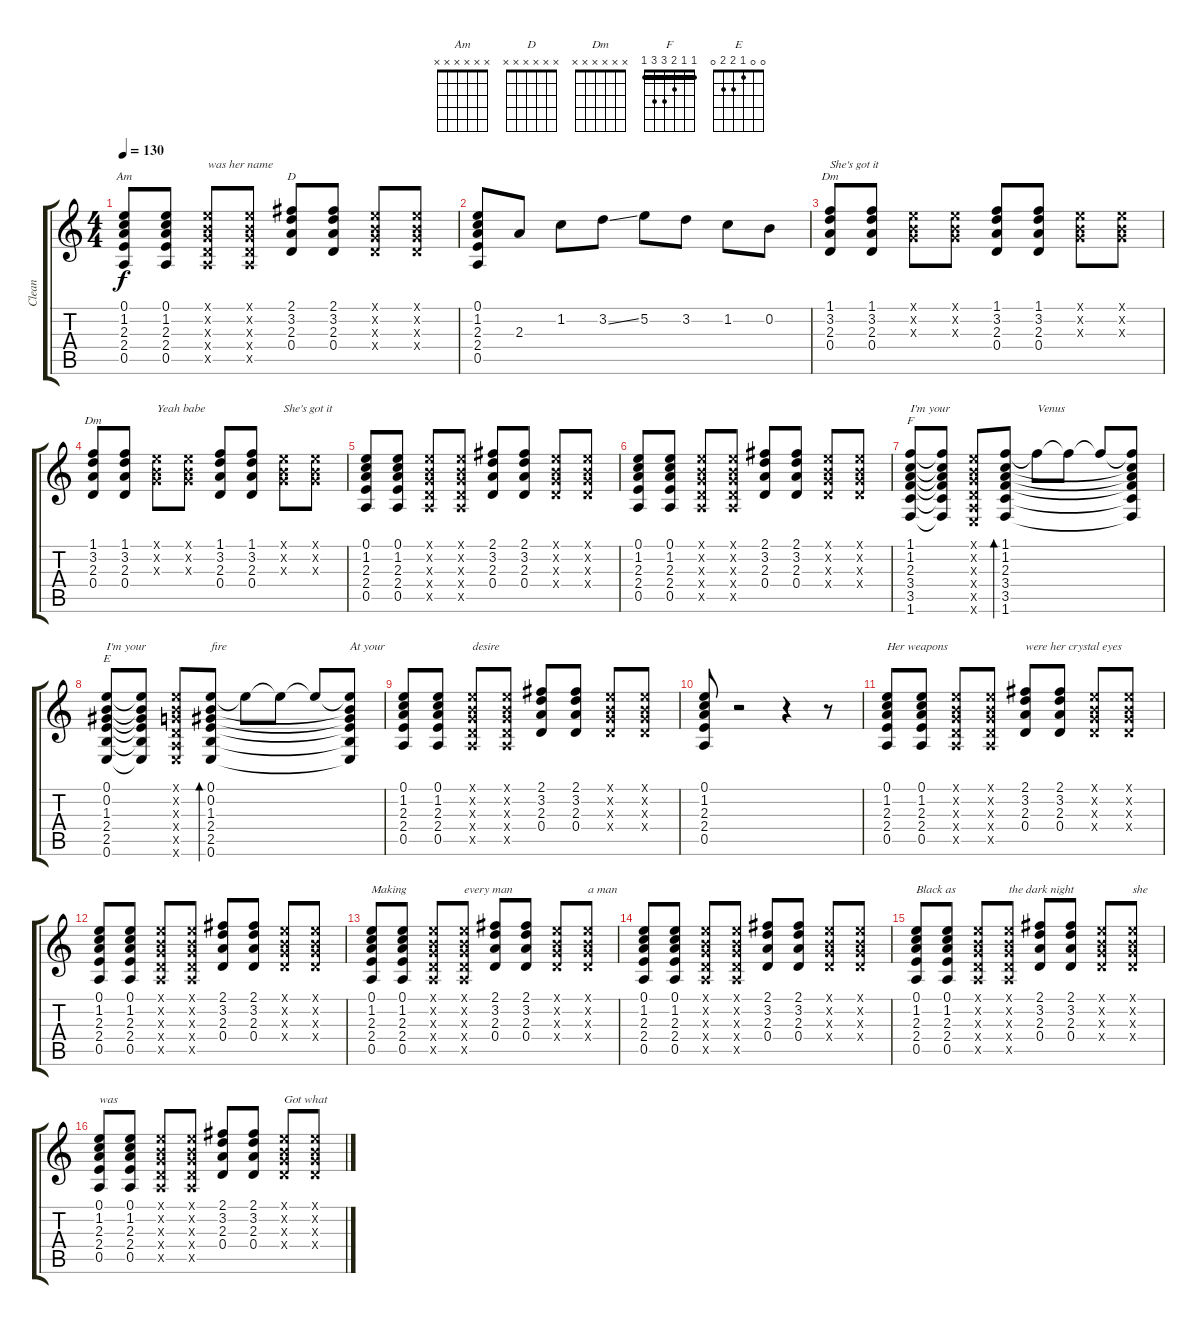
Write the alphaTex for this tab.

\track ("Clean" "Clean") {instrument electricguitarclean}
\staff {score tabs}
\tuning (E4 B3 G3 D3 A2 E2) {hide}
\chord ("Am" x x x x x x)
\chord ("D" x x x x x x)
\chord ("Dm" 1 3 2 0 x x)
\chord ("Dm" x x x x x x)
\chord ("F" 1 1 2 3 3 1) {barre 1}
\chord ("E" 0 0 1 2 2 0)
\ts (4 4)
\tempo 130
\clef g2
\ks c
(0.1 1.2 2.3 2.4 0.5).8{ch "Am" dy f} (0.1 1.2 2.3 2.4 0.5).8 (0.1{x} 0.2{x} 0.3{x} 0.4{x} 0.5{x}).8{txt "was her name"} (0.1{x} 0.2{x} 0.3{x} 0.4{x} 0.5{x}).8 (2.1 3.2 2.3 0.4).8{ch "D"} (2.1 3.2 2.3 0.4).8 (0.1{x} 0.2{x} 0.3{x} 0.4{x}).8 (0.1{x} 0.2{x} 0.3{x} 0.4{x}).8 |
(0.1 1.2 2.3 2.4 0.5).8 2.3.8 1.2.8 3.2{ss}.8 5.2.8 3.2.8 1.2.8 0.2.8 |
(1.1 3.2 2.3 0.4).8{ch "Dm" txt "She's got it"} (1.1 3.2 2.3 0.4).8 (0.1{x} 0.2{x} 0.3{x}).8 (0.1{x} 0.2{x} 0.3{x}).8 (1.1 3.2 2.3 0.4).8 (1.1 3.2 2.3 0.4).8 (0.1{x} 0.2{x} 0.3{x}).8 (0.1{x} 0.2{x} 0.3{x}).8 |
(1.1 3.2 2.3 0.4).8{ch "Dm"} (1.1 3.2 2.3 0.4).8 (0.1{x} 0.2{x} 0.3{x}).8{txt "Yeah babe"} (0.1{x} 0.2{x} 0.3{x}).8 (1.1 3.2 2.3 0.4).8 (1.1 3.2 2.3 0.4).8 (0.1{x} 0.2{x} 0.3{x}).8{txt "She's got it"} (0.1{x} 0.2{x} 0.3{x}).8 |
(0.1 1.2 2.3 2.4 0.5).8 (0.1 1.2 2.3 2.4 0.5).8 (0.1{x} 0.2{x} 0.3{x} 0.4{x} 0.5{x}).8 (0.1{x} 0.2{x} 0.3{x} 0.4{x} 0.5{x}).8 (2.1 3.2 2.3 0.4).8 (2.1 3.2 2.3 0.4).8 (0.1{x} 0.2{x} 0.3{x} 0.4{x}).8 (0.1{x} 0.2{x} 0.3{x} 0.4{x}).8 |
(0.1 1.2 2.3 2.4 0.5).8 (0.1 1.2 2.3 2.4 0.5).8 (0.1{x} 0.2{x} 0.3{x} 0.4{x} 0.5{x}).8 (0.1{x} 0.2{x} 0.3{x} 0.4{x} 0.5{x}).8 (2.1 3.2 2.3 0.4).8 (2.1 3.2 2.3 0.4).8 (0.1{x} 0.2{x} 0.3{x} 0.4{x}).8 (0.1{x} 0.2{x} 0.3{x} 0.4{x}).8 |
(1.1 1.2 2.3 3.4 3.5 1.6).8{ch "F" txt "I'm your"} (1.1{t} 1.2{t} 2.3{t} 3.4{t} 3.5{t} 1.6{t}).8 (0.1{x} 0.2{x} 0.3{x} 0.4{x} 0.5{x} 0.6{x}).8 (1.1 1.2 2.3 3.4 3.5 1.6).8{bd 120} 1.1{t}.8{txt "Venus"} 1.1{t}.8 1.1{t}.8 (1.1{t} 1.2{t} 2.3{t} 3.4{t} 3.5{t} 1.6{t}).8 |
(0.1 0.2 1.3 2.4 2.5 0.6).8{ch "E" txt "I'm your"} (0.1{t} 0.2{t} 1.3{t} 2.4{t} 2.5{t} 0.6{t}).8 (0.1{x} 0.2{x} 0.3{x} 0.4{x} 0.5{x} 0.6{x}).8 (0.1 0.2 1.3 2.4 2.5 0.6).8{bd 120 txt "fire"} 0.1{t}.8 0.1{t}.8 0.1{t}.8 (0.1{t} 0.2{t} 1.3{t} 2.4{t} 2.5{t} 0.6{t}).8{txt "At your"} |
(0.1 1.2 2.3 2.4 0.5).8 (0.1 1.2 2.3 2.4 0.5).8 (0.1{x} 0.2{x} 0.3{x} 0.4{x} 0.5{x}).8{txt "desire"} (0.1{x} 0.2{x} 0.3{x} 0.4{x} 0.5{x}).8 (2.1 3.2 2.3 0.4).8 (2.1 3.2 2.3 0.4).8 (0.1{x} 0.2{x} 0.3{x} 0.4{x}).8 (0.1{x} 0.2{x} 0.3{x} 0.4{x}).8 |
(0.1 1.2 2.3 2.4 0.5).8 r.2 r.4 r.8 |
(0.1 1.2 2.3 2.4 0.5).8{txt "Her weapons"} (0.1 1.2 2.3 2.4 0.5).8 (0.1{x} 0.2{x} 0.3{x} 0.4{x} 0.5{x}).8 (0.1{x} 0.2{x} 0.3{x} 0.4{x} 0.5{x}).8 (2.1 3.2 2.3 0.4).8{txt "were her crystal eyes"} (2.1 3.2 2.3 0.4).8 (0.1{x} 0.2{x} 0.3{x} 0.4{x}).8 (0.1{x} 0.2{x} 0.3{x} 0.4{x}).8 |
(0.1 1.2 2.3 2.4 0.5).8 (0.1 1.2 2.3 2.4 0.5).8 (0.1{x} 0.2{x} 0.3{x} 0.4{x} 0.5{x}).8 (0.1{x} 0.2{x} 0.3{x} 0.4{x} 0.5{x}).8 (2.1 3.2 2.3 0.4).8 (2.1 3.2 2.3 0.4).8 (0.1{x} 0.2{x} 0.3{x} 0.4{x}).8 (0.1{x} 0.2{x} 0.3{x} 0.4{x}).8 |
(0.1 1.2 2.3 2.4 0.5).8{txt "Making"} (0.1 1.2 2.3 2.4 0.5).8 (0.1{x} 0.2{x} 0.3{x} 0.4{x} 0.5{x}).8 (0.1{x} 0.2{x} 0.3{x} 0.4{x} 0.5{x}).8{txt "every man"} (2.1 3.2 2.3 0.4).8 (2.1 3.2 2.3 0.4).8 (0.1{x} 0.2{x} 0.3{x} 0.4{x}).8 (0.1{x} 0.2{x} 0.3{x} 0.4{x}).8{txt "a man"} |
(0.1 1.2 2.3 2.4 0.5).8 (0.1 1.2 2.3 2.4 0.5).8 (0.1{x} 0.2{x} 0.3{x} 0.4{x} 0.5{x}).8 (0.1{x} 0.2{x} 0.3{x} 0.4{x} 0.5{x}).8 (2.1 3.2 2.3 0.4).8 (2.1 3.2 2.3 0.4).8 (0.1{x} 0.2{x} 0.3{x} 0.4{x}).8 (0.1{x} 0.2{x} 0.3{x} 0.4{x}).8 |
(0.1 1.2 2.3 2.4 0.5).8{txt "Black as"} (0.1 1.2 2.3 2.4 0.5).8 (0.1{x} 0.2{x} 0.3{x} 0.4{x} 0.5{x}).8 (0.1{x} 0.2{x} 0.3{x} 0.4{x} 0.5{x}).8{txt "the dark night"} (2.1 3.2 2.3 0.4).8 (2.1 3.2 2.3 0.4).8 (0.1{x} 0.2{x} 0.3{x} 0.4{x}).8 (0.1{x} 0.2{x} 0.3{x} 0.4{x}).8{txt "she"} |
(0.1 1.2 2.3 2.4 0.5).8{txt "was"} (0.1 1.2 2.3 2.4 0.5).8 (0.1{x} 0.2{x} 0.3{x} 0.4{x} 0.5{x}).8 (0.1{x} 0.2{x} 0.3{x} 0.4{x} 0.5{x}).8 (2.1 3.2 2.3 0.4).8 (2.1 3.2 2.3 0.4).8 (0.1{x} 0.2{x} 0.3{x} 0.4{x}).8{txt "Got what"} (0.1{x} 0.2{x} 0.3{x} 0.4{x}).8
